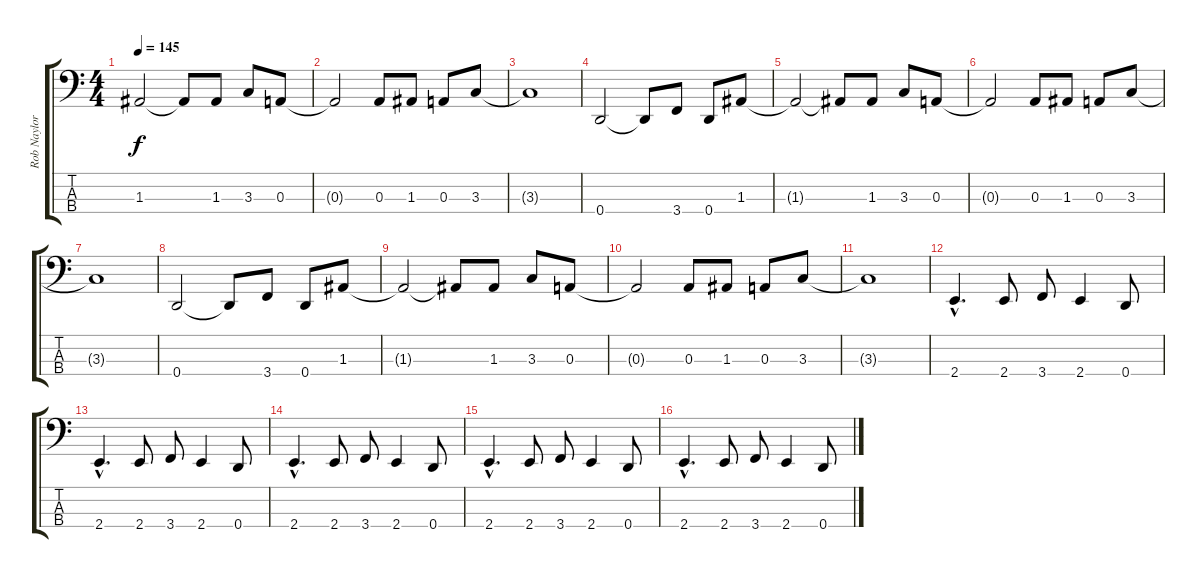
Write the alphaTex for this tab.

\track ("Rob Naylor" "Rob Naylor") {instrument electricbasspick}
\staff {score tabs}
\tuning (G2 D2 A1 D1) {hide}
\ts (4 4)
\tempo 145
\clef f4
\ks c
1.3{t}.2{dy f} 1.3{t}.8 1.3.8 3.3.8 0.3.8 |
0.3{t}.2 0.3.8 1.3.8 0.3.8 3.3.8 |
3.3{t}.1 |
0.4.2 0.4{t}.8 3.4.8 0.4.8 1.3.8 |
1.3{t}.2 1.3{t}.8 1.3.8 3.3.8 0.3.8 |
0.3{t}.2 0.3.8 1.3.8 0.3.8 3.3.8 |
3.3{t}.1 |
0.4.2 0.4{t}.8 3.4.8 0.4.8 1.3.8 |
1.3{t}.2 1.3{t}.8 1.3.8 3.3.8 0.3.8 |
0.3{t}.2 0.3.8 1.3.8 0.3.8 3.3.8 |
3.3{t}.1 |
2.4{hac}.4{d} 2.4.8 3.4.8 2.4.4 0.4.8 |
2.4{hac}.4{d} 2.4.8 3.4.8 2.4.4 0.4.8 |
2.4{hac}.4{d} 2.4.8 3.4.8 2.4.4 0.4.8 |
2.4{hac}.4{d} 2.4.8 3.4.8 2.4.4 0.4.8 |
2.4{hac}.4{d} 2.4.8 3.4.8 2.4.4 0.4.8
